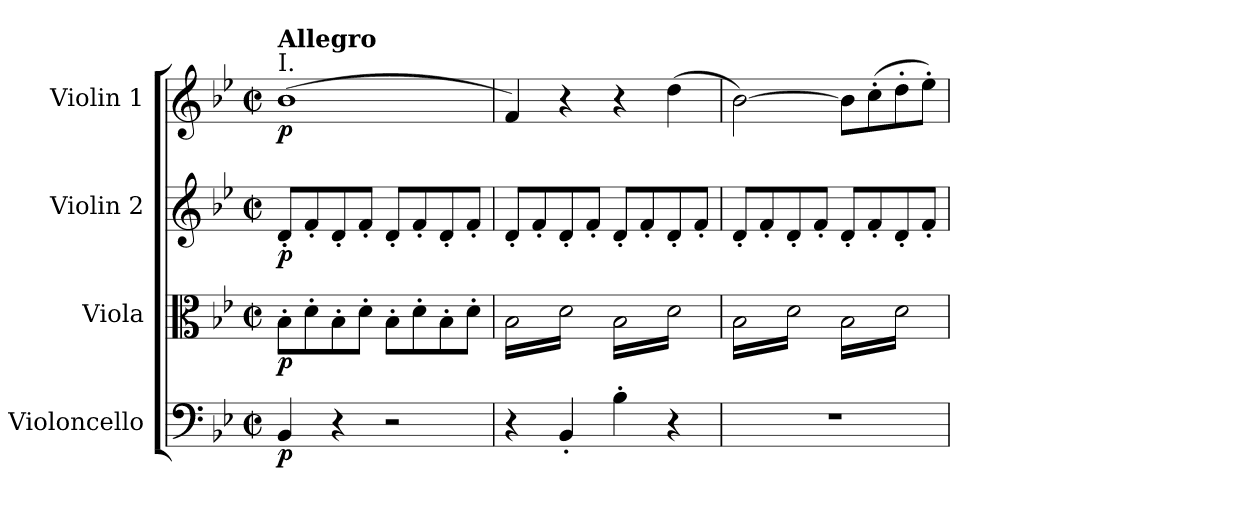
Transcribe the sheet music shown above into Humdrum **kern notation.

**kern	**dynam	**kern	**dynam	**kern	**dynam	**kern	**dynam
*part4	*part4	*part3	*part3	*part2	*part2	*part1	*part1
*staff4	*staff4	*staff3	*staff3	*staff2	*staff2	*staff1	*staff1
*I"Violoncello	*	*I"Viola	*	*I"Violin 2	*	*I"Violin 1	*
*I'Vc	*	*I'Vla	*	*I'Vln	*	*I'Vln	*
*clefF4	*	*clefC3	*	*clefG2	*	*clefG2	*
*k[b-e-]	*	*k[b-e-]	*	*k[b-e-]	*	*k[b-e-]	*
*M2/2	*	*M2/2	*	*M2/2	*	*M2/2	*
*met(c|)	*	*met(c|)	*	*met(c|)	*	*met(c|)	*
*MM192	*	*MM192	*	*MM192	*	*MM192	*
=1	=1	=1	=1	=1	=1	=1	=1
!	!	!	!	!	!	!LO:TX:a:t=I.	!
!	!	!	!	!	!	!LO:TX:a:B:t=Allegro	!
!	!LO:DY:b	!	!LO:DY:b	!	!LO:DY:b	!	!LO:DY:b
4BB-/	p	8B-'\L	p	8d'/L	p	(1b-	p
.	.	8d'\	.	8f'/	.	.	.
4r	.	8B-'\	.	8d'/	.	.	.
.	.	8d'\J	.	8f'/J	.	.	.
2r	.	8B-'\L	.	8d'/L	.	.	.
.	.	8d'\	.	8f'/	.	.	.
.	.	8B-'\	.	8d'/	.	.	.
.	.	8d'\J	.	8f'/J	.	.	.
=2	=2	=2	=2	=2	=2	=2	=2
*	*	*tremolo	*	*	*	*	*
4r	.	16B-\LL	.	8d'/L	.	4f/)	.
.	.	16d\	.	.	.	.	.
.	.	16B-\	.	8f'/	.	.	.
.	.	16d\	.	.	.	.	.
4BB-'/	.	16B-\	.	8d'/	.	4r	.
.	.	16d\	.	.	.	.	.
.	.	16B-\	.	8f'/J	.	.	.
.	.	16d\JJ	.	.	.	.	.
4B-'\	.	16B-\LL	.	8d'/L	.	4r	.
.	.	16d\	.	.	.	.	.
.	.	16B-\	.	8f'/	.	.	.
.	.	16d\	.	.	.	.	.
4r	.	16B-\	.	8d'/	.	(4dd\	.
.	.	16d\	.	.	.	.	.
.	.	16B-\	.	8f'/J	.	.	.
.	.	16d\JJ	.	.	.	.	.
=3	=3	=3	=3	=3	=3	=3	=3
1r	.	16B-\LL	.	8d'/L	.	[2b-\)	.
.	.	16d\	.	.	.	.	.
.	.	16B-\	.	8f'/	.	.	.
.	.	16d\	.	.	.	.	.
.	.	16B-\	.	8d'/	.	.	.
.	.	16d\	.	.	.	.	.
.	.	16B-\	.	8f'/J	.	.	.
.	.	16d\JJ	.	.	.	.	.
.	.	16B-\LL	.	8d'/L	.	8b-\L]	.
.	.	16d\	.	.	.	.	.
.	.	16B-\	.	8f'/	.	(8cc'\	.
.	.	16d\	.	.	.	.	.
.	.	16B-\	.	8d'/	.	8dd'\	.
.	.	16d\	.	.	.	.	.
.	.	16B-\	.	8f'/J	.	8ee-'\J)	.
.	.	16d\JJ	.	.	.	.	.
*	*	*Xtremolo	*	*	*	*	*
.	.	.	.	.	.	.	.
.	.	.	.	.	.	.	.
.	.	.	.	.	.	.	.
.	.	.	.	.	.	.	.
=	=	=	=	=	=	=	=
*-	*-	*-	*-	*-	*-	*-	*-
